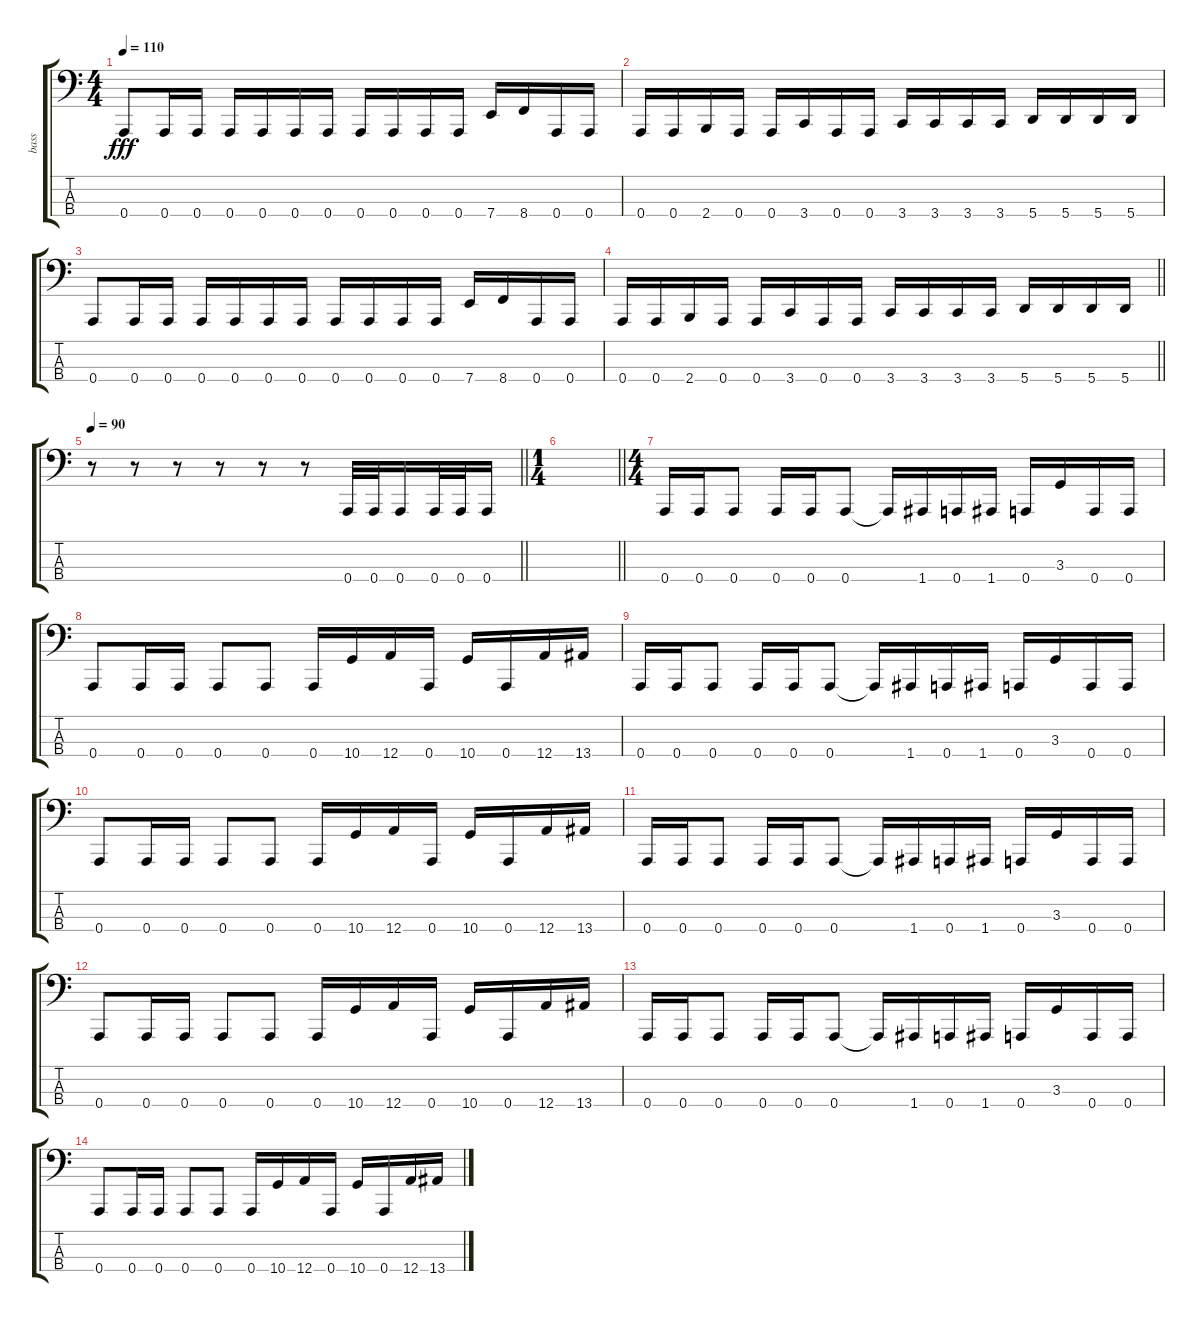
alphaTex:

\track ("bass" "bass") {instrument electricbasspick}
\staff {score tabs}
\tuning (D2 A1 E1 A0) {hide}
\ts (4 4)
\tempo 110
\clef f4
\ks c
0.4.8{dy fff} 0.4.16 0.4.16 0.4.16 0.4.16 0.4.16 0.4.16 0.4.16 0.4.16 0.4.16 0.4.16 7.4.16 8.4.16 0.4.16 0.4.16 |
0.4.16 0.4.16 2.4.16 0.4.16 0.4.16 3.4.16 0.4.16 0.4.16 3.4.16 3.4.16 3.4.16 3.4.16 5.4.16 5.4.16 5.4.16 5.4.16 |
0.4.8 0.4.16 0.4.16 0.4.16 0.4.16 0.4.16 0.4.16 0.4.16 0.4.16 0.4.16 0.4.16 7.4.16 8.4.16 0.4.16 0.4.16 |
\barLineRight lightlight
0.4.16 0.4.16 2.4.16 0.4.16 0.4.16 3.4.16 0.4.16 0.4.16 3.4.16 3.4.16 3.4.16 3.4.16 5.4.16 5.4.16 5.4.16 5.4.16 |
\section ("" "")
\tempo 90
\barLineRight lightlight
r.8 r.8 r.8 r.8 r.8 r.8 0.4.32 0.4.32 0.4.16 0.4.32 0.4.32 0.4.16 |
\ts (1 4)
\barLineRight lightlight
|
\ts (4 4)
\section ("" "")
0.4.16 0.4.16 0.4.8 0.4.16 0.4.16 0.4.8 0.4{t}.16 1.4.16 0.4.16 1.4.16 0.4.16 3.3.16 0.4.16 0.4.16 |
0.4.8 0.4.16 0.4.16 0.4.8 0.4.8 0.4.16 10.4.16 12.4.16 0.4.16 10.4.16 0.4.16 12.4.16 13.4.16 |
0.4.16 0.4.16 0.4.8 0.4.16 0.4.16 0.4.8 0.4{t}.16 1.4.16 0.4.16 1.4.16 0.4.16 3.3.16 0.4.16 0.4.16 |
0.4.8 0.4.16 0.4.16 0.4.8 0.4.8 0.4.16 10.4.16 12.4.16 0.4.16 10.4.16 0.4.16 12.4.16 13.4.16 |
0.4.16 0.4.16 0.4.8 0.4.16 0.4.16 0.4.8 0.4{t}.16 1.4.16 0.4.16 1.4.16 0.4.16 3.3.16 0.4.16 0.4.16 |
0.4.8 0.4.16 0.4.16 0.4.8 0.4.8 0.4.16 10.4.16 12.4.16 0.4.16 10.4.16 0.4.16 12.4.16 13.4.16 |
0.4.16 0.4.16 0.4.8 0.4.16 0.4.16 0.4.8 0.4{t}.16 1.4.16 0.4.16 1.4.16 0.4.16 3.3.16 0.4.16 0.4.16 |
0.4.8 0.4.16 0.4.16 0.4.8 0.4.8 0.4.16 10.4.16 12.4.16 0.4.16 10.4.16 0.4.16 12.4.16 13.4.16
